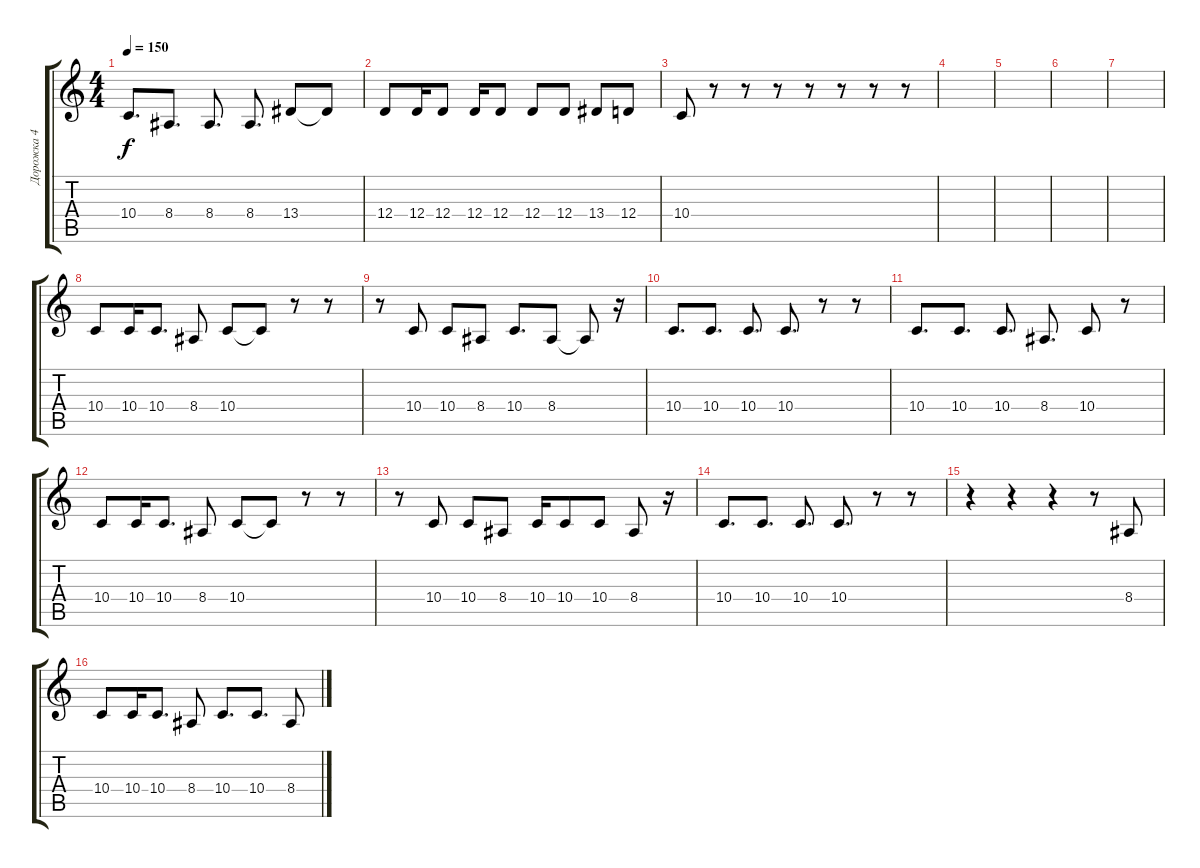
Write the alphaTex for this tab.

\track ("Дорожка 4" "Дорожка 4") {instrument tuba}
\staff {score tabs}
\tuning (E4 B3 G3 D3 A2 E2) {hide}
\ts (4 4)
\tempo 150
\clef g2
\ks c
10.4.8{d dy f} 8.4.8{d} 8.4.8{d} 8.4.8{d} 13.4.8 13.4{t}.8 |
12.4.8 12.4.16 12.4.8 12.4.16 12.4.8 12.4.8 12.4.8 13.4.8 12.4.8 |
10.4.8 r.8 r.8 r.8 r.8 r.8 r.8 r.8 |
|
|
|
|
10.4.8 10.4.16 10.4.8{d} 8.4.8 10.4.8 10.4{t}.8 r.8 r.8 |
r.8 10.4.8 10.4.8 8.4.8 10.4.8{d} 8.4.8 8.4{t}.8 r.16 |
10.4.8{d} 10.4.8{d} 10.4.8{d} 10.4.8{d} r.8 r.8 |
10.4.8{d} 10.4.8{d} 10.4.8{d} 8.4.8{d} 10.4.8 r.8 |
10.4.8 10.4.16 10.4.8{d} 8.4.8 10.4.8 10.4{t}.8 r.8 r.8 |
r.8 10.4.8 10.4.8 8.4.8 10.4.16 10.4.8 10.4.8 8.4.8 r.16 |
10.4.8{d} 10.4.8{d} 10.4.8{d} 10.4.8{d} r.8 r.8 |
r.4 r.4 r.4 r.8 8.4.8 |
10.4.8 10.4.16 10.4.8{d} 8.4.8 10.4.8{d} 10.4.8{d} 8.4.8
